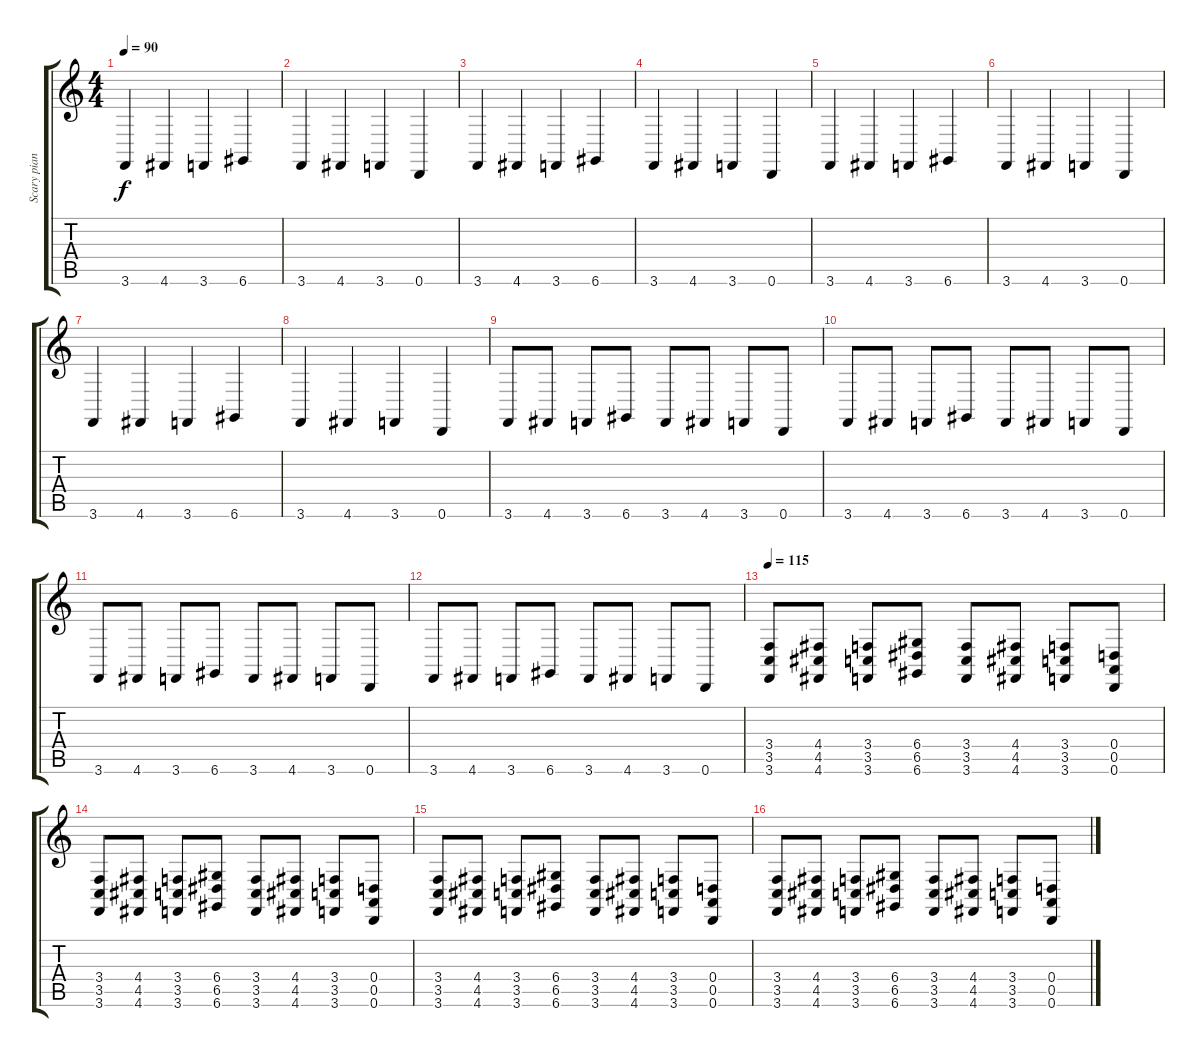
\track ("Scary piano" "Scary pian") {instrument electricgrandpiano}
\staff {score tabs}
\tuning (E4 B3 G3 D3 A2 D2) {hide}
\ts (4 4)
\tempo 90
\clef g2
\ks c
3.6.4{dy f} 4.6.4 3.6.4 6.6.4 |
3.6.4 4.6.4 3.6.4 0.6.4 |
3.6.4 4.6.4 3.6.4 6.6.4 |
3.6.4 4.6.4 3.6.4 0.6.4 |
3.6.4 4.6.4 3.6.4 6.6.4 |
3.6.4 4.6.4 3.6.4 0.6.4 |
3.6.4 4.6.4 3.6.4 6.6.4 |
3.6.4 4.6.4 3.6.4 0.6.4 |
3.6.8 4.6.8 3.6.8 6.6.8 3.6.8 4.6.8 3.6.8 0.6.8 |
3.6.8 4.6.8 3.6.8 6.6.8 3.6.8 4.6.8 3.6.8 0.6.8 |
3.6.8 4.6.8 3.6.8 6.6.8 3.6.8 4.6.8 3.6.8 0.6.8 |
3.6.8 4.6.8 3.6.8 6.6.8 3.6.8 4.6.8 3.6.8 0.6.8 |
\tempo 115
(3.4 3.5 3.6).8 (4.4 4.5 4.6).8 (3.4 3.5 3.6).8 (6.4 6.5 6.6).8 (3.4 3.5 3.6).8 (4.4 4.5 4.6).8 (3.4 3.5 3.6).8 (0.4 0.5 0.6).8 |
(3.4 3.5 3.6).8 (4.4 4.5 4.6).8 (3.4 3.5 3.6).8 (6.4 6.5 6.6).8 (3.4 3.5 3.6).8 (4.4 4.5 4.6).8 (3.4 3.5 3.6).8 (0.4 0.5 0.6).8 |
(3.4 3.5 3.6).8 (4.4 4.5 4.6).8 (3.4 3.5 3.6).8 (6.4 6.5 6.6).8 (3.4 3.5 3.6).8 (4.4 4.5 4.6).8 (3.4 3.5 3.6).8 (0.4 0.5 0.6).8 |
(3.4 3.5 3.6).8 (4.4 4.5 4.6).8 (3.4 3.5 3.6).8 (6.4 6.5 6.6).8 (3.4 3.5 3.6).8 (4.4 4.5 4.6).8 (3.4 3.5 3.6).8 (0.4 0.5 0.6).8
